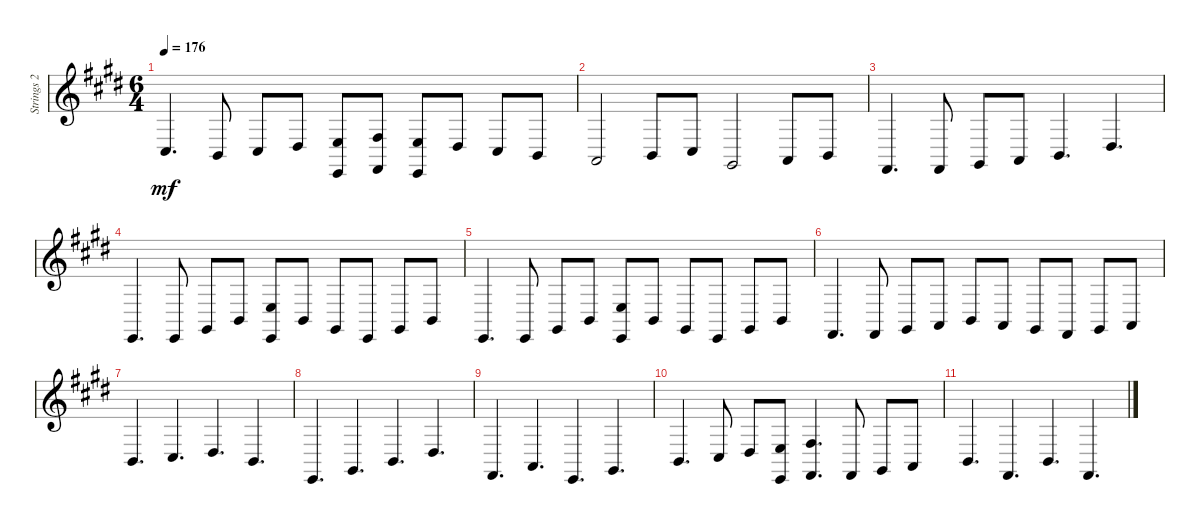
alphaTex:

\track ("Strings 2" "Strings 2") {instrument stringensemble1}
\staff {score}
\tuning (E4 B3 G3 D3 A2 C2) {hide}
\ts (6 4)
\tempo 176
\clef g2
\ks e
13.6.4{d dy mf} 11.6.8 13.6.8 15.6.8 (7.5 4.6).8 (9.5 6.6).8 (7.5 4.6).8 15.6.8 13.6.8 11.6.8 |
9.6.2 11.6.8 13.6.8 8.6.2 9.6.8 11.6.8 |
6.6.4{d} 6.6.8 8.6.8 0.5.8 11.6.4{d} 6.5.4{d} |
4.6.4{d} 4.6.8 8.6.8 11.6.8 (7.5 4.6).8 2.5.8 8.6.8 4.6.8 8.6.8 11.6.8 |
4.6.4{d} 4.6.8 8.6.8 11.6.8 (7.5 4.6).8 2.5.8 8.6.8 4.6.8 8.6.8 11.6.8 |
6.6.4{d} 6.6.8 8.6.8 0.5.8 11.6.8 0.5.8 8.6.8 6.6.8 8.6.8 0.5.8 |
11.6.4{d} 13.6.4{d} 6.5.4{d} 11.6.4{d} |
4.6.4{d} 8.6.4{d} 11.6.4{d} 6.5.4{d} |
6.6.4{d} 9.6.4{d} 4.6.4{d} 8.6.4{d} |
11.6.4{d} 13.6.8 6.5.8 (7.5 4.6).8 (9.5 6.6).4{d} 6.6.8 8.6.8 0.5.8 |
11.6.4{d} 6.6.4{d} 2.5.4{d} 6.6.4{d}
